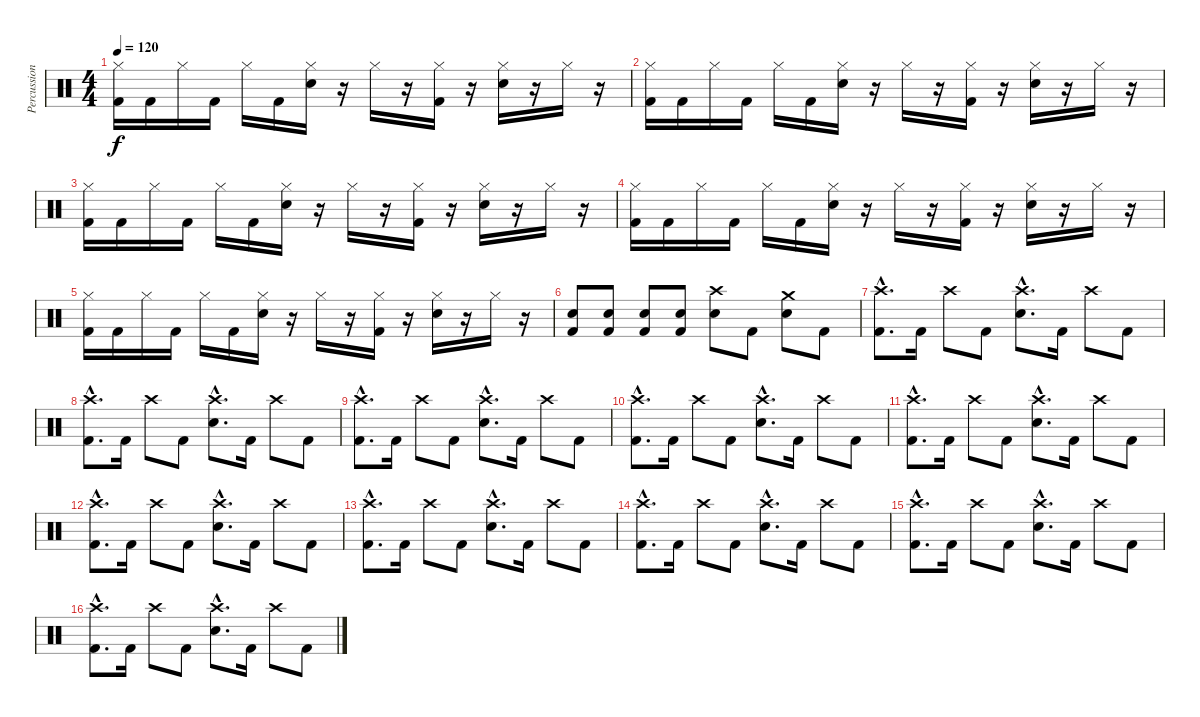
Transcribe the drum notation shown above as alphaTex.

\track ("Percussion" "Percussion") {instrument percussion}
\staff {score}
\articulation defaults
\ts (4 4)
\tempo 120
\clef neutral
\ks c
("Hi-Hat (closed)" "Kick (hit) 2").16{dy f} "Kick (hit) 2".16 "Hi-Hat (closed)".16 "Kick (hit) 2".16 "Hi-Hat (closed)".16 "Kick (hit) 2".16 ("Hi-Hat (closed)" "Electric Snare (hit)").16 r.16 "Hi-Hat (closed)".16 r.16 ("Hi-Hat (closed)" "Kick (hit) 2").16 r.16 ("Hi-Hat (closed)" "Electric Snare (hit)").16 r.16 "Hi-Hat (closed)".16 r.16 |
("Hi-Hat (closed)" "Kick (hit) 2").16 "Kick (hit) 2".16 "Hi-Hat (closed)".16 "Kick (hit) 2".16 "Hi-Hat (closed)".16 "Kick (hit) 2".16 ("Hi-Hat (closed)" "Electric Snare (hit)").16 r.16 "Hi-Hat (closed)".16 r.16 ("Hi-Hat (closed)" "Kick (hit) 2").16 r.16 ("Hi-Hat (closed)" "Electric Snare (hit)").16 r.16 "Hi-Hat (closed)".16 r.16 |
("Hi-Hat (closed)" "Kick (hit) 2").16 "Kick (hit) 2".16 "Hi-Hat (closed)".16 "Kick (hit) 2".16 "Hi-Hat (closed)".16 "Kick (hit) 2".16 ("Hi-Hat (closed)" "Electric Snare (hit)").16 r.16 "Hi-Hat (closed)".16 r.16 ("Hi-Hat (closed)" "Kick (hit) 2").16 r.16 ("Hi-Hat (closed)" "Electric Snare (hit)").16 r.16 "Hi-Hat (closed)".16 r.16 |
("Hi-Hat (closed)" "Kick (hit) 2").16 "Kick (hit) 2".16 "Hi-Hat (closed)".16 "Kick (hit) 2".16 "Hi-Hat (closed)".16 "Kick (hit) 2".16 ("Hi-Hat (closed)" "Electric Snare (hit)").16 r.16 "Hi-Hat (closed)".16 r.16 ("Hi-Hat (closed)" "Kick (hit) 2").16 r.16 ("Hi-Hat (closed)" "Electric Snare (hit)").16 r.16 "Hi-Hat (closed)".16 r.16 |
("Hi-Hat (closed)" "Kick (hit) 2").16 "Kick (hit) 2".16 "Hi-Hat (closed)".16 "Kick (hit) 2".16 "Hi-Hat (closed)".16 "Kick (hit) 2".16 ("Hi-Hat (closed)" "Electric Snare (hit)").16 r.16 "Hi-Hat (closed)".16 r.16 ("Hi-Hat (closed)" "Kick (hit) 2").16 r.16 ("Hi-Hat (closed)" "Electric Snare (hit)").16 r.16 "Hi-Hat (closed)".16 r.16 |
("Electric Snare (hit)" "Kick (hit) 2").8 ("Electric Snare (hit)" "Kick (hit) 2").8 ("Electric Snare (hit)" "Kick (hit) 2").8 ("Electric Snare (hit)" "Kick (hit) 2").8 ("Crash high (hit)" "Electric Snare (hit)").8 "Kick (hit) 2".8 ("Crash medium (hit)" "Electric Snare (hit)").8 "Kick (hit) 2".8 |
("Crash high (hit)"{hac} "Kick (hit) 2"{hac}).8{d} "Kick (hit) 2".16 "Crash high (hit)".8 "Kick (hit) 2".8 ("Crash high (hit)"{hac} "Electric Snare (hit)"{hac}).8{d} "Kick (hit) 2".16 "Crash high (hit)".8 "Kick (hit) 2".8 |
("Crash high (hit)"{hac} "Kick (hit) 2"{hac}).8{d} "Kick (hit) 2".16 "Crash high (hit)".8 "Kick (hit) 2".8 ("Crash high (hit)"{hac} "Electric Snare (hit)"{hac}).8{d} "Kick (hit) 2".16 "Crash high (hit)".8 "Kick (hit) 2".8 |
("Crash high (hit)"{hac} "Kick (hit) 2"{hac}).8{d} "Kick (hit) 2".16 "Crash high (hit)".8 "Kick (hit) 2".8 ("Crash high (hit)"{hac} "Electric Snare (hit)"{hac}).8{d} "Kick (hit) 2".16 "Crash high (hit)".8 "Kick (hit) 2".8 |
("Crash high (hit)"{hac} "Kick (hit) 2"{hac}).8{d} "Kick (hit) 2".16 "Crash high (hit)".8 "Kick (hit) 2".8 ("Crash high (hit)"{hac} "Electric Snare (hit)"{hac}).8{d} "Kick (hit) 2".16 "Crash high (hit)".8 "Kick (hit) 2".8 |
("Crash high (hit)"{hac} "Kick (hit) 2"{hac}).8{d} "Kick (hit) 2".16 "Crash high (hit)".8 "Kick (hit) 2".8 ("Crash high (hit)"{hac} "Electric Snare (hit)"{hac}).8{d} "Kick (hit) 2".16 "Crash high (hit)".8 "Kick (hit) 2".8 |
("Crash high (hit)"{hac} "Kick (hit) 2"{hac}).8{d} "Kick (hit) 2".16 "Crash high (hit)".8 "Kick (hit) 2".8 ("Crash high (hit)"{hac} "Electric Snare (hit)"{hac}).8{d} "Kick (hit) 2".16 "Crash high (hit)".8 "Kick (hit) 2".8 |
("Crash high (hit)"{hac} "Kick (hit) 2"{hac}).8{d} "Kick (hit) 2".16 "Crash high (hit)".8 "Kick (hit) 2".8 ("Crash high (hit)"{hac} "Electric Snare (hit)"{hac}).8{d} "Kick (hit) 2".16 "Crash high (hit)".8 "Kick (hit) 2".8 |
("Crash high (hit)"{hac} "Kick (hit) 2"{hac}).8{d} "Kick (hit) 2".16 "Crash high (hit)".8 "Kick (hit) 2".8 ("Crash high (hit)"{hac} "Electric Snare (hit)"{hac}).8{d} "Kick (hit) 2".16 "Crash high (hit)".8 "Kick (hit) 2".8 |
("Crash high (hit)"{hac} "Kick (hit) 2"{hac}).8{d} "Kick (hit) 2".16 "Crash high (hit)".8 "Kick (hit) 2".8 ("Crash high (hit)"{hac} "Electric Snare (hit)"{hac}).8{d} "Kick (hit) 2".16 "Crash high (hit)".8 "Kick (hit) 2".8 |
("Crash high (hit)"{hac} "Kick (hit) 2"{hac}).8{d} "Kick (hit) 2".16 "Crash high (hit)".8 "Kick (hit) 2".8 ("Crash high (hit)"{hac} "Electric Snare (hit)"{hac}).8{d} "Kick (hit) 2".16 "Crash high (hit)".8 "Kick (hit) 2".8
